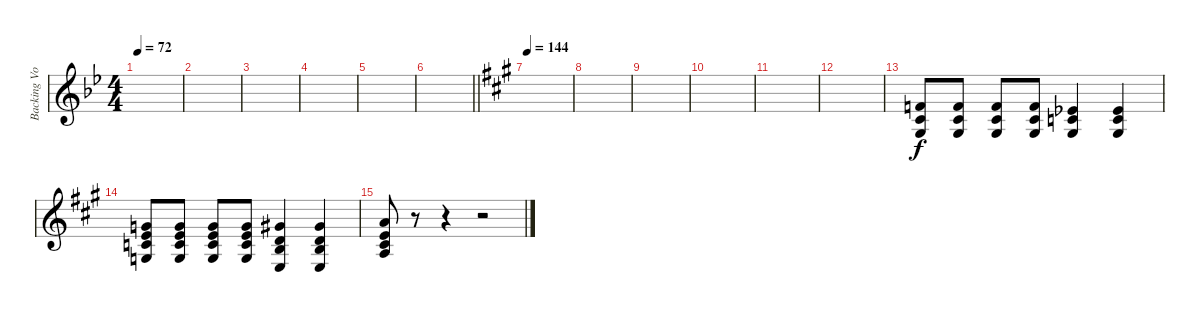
\track ("Backing Vocals 2" "Backing Vo") {instrument lead6voice}
\staff {score}
\tuning (E4 B3 G3 D3 A2 E2) {hide}
\ts (4 4)
\tempo 72
\clef g2
\ks bb
|
|
|
|
|
\barLineRight lightlight
|
\tempo 144
\ks a
|
|
|
|
|
|
(1.1 2.2 1.3).8 (1.1 2.2 1.3).8 (1.1 2.2 1.3).8 (1.1 2.2 1.3).8 (4.2{acc b} 5.3 6.4).4 (1.2 1.3 13.4{acc b}).4 |
(3.1 5.2 5.3 5.4).8 (3.1 5.2 5.3 5.4).8 (3.1 5.2 5.3 5.4).8 (3.1 5.2 5.3 5.4).8 (4.1 0.2 7.3 2.4).4 (4.1 3.2 4.3 2.4).4 |
(0.1 2.2 2.3 19.4).8 r.8 r.4 r.2
